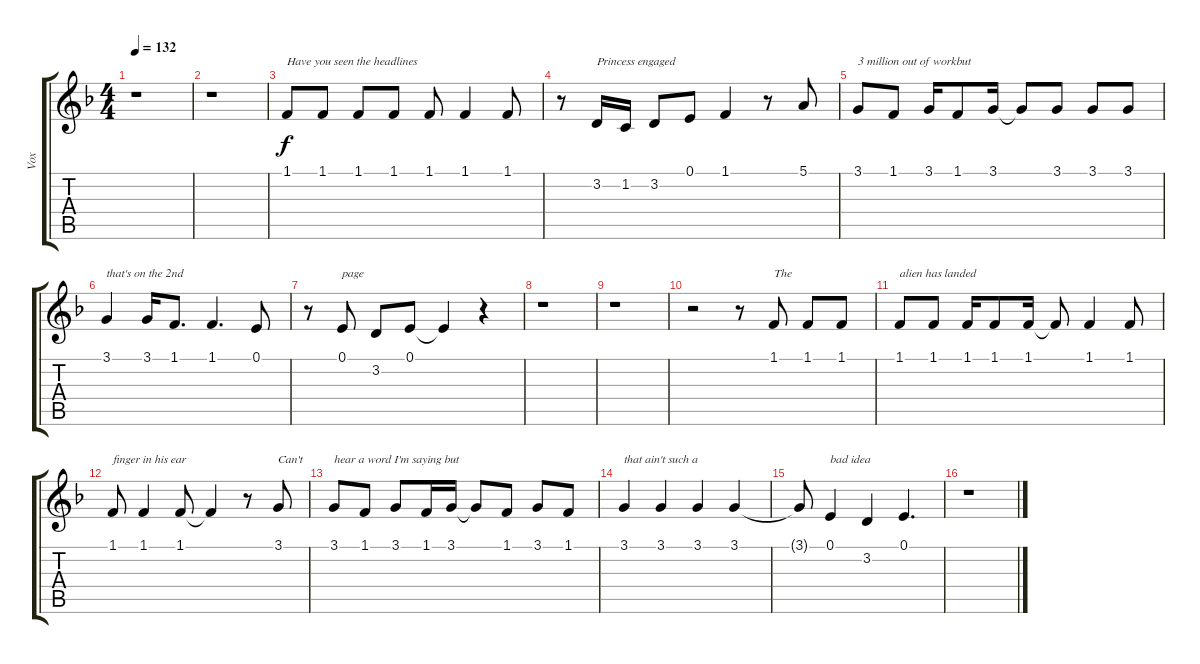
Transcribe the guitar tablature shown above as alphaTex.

\track ("Vox" "Vox") {instrument violin}
\staff {score tabs}
\tuning (E4 B3 G3 D3 A2 E2) {hide}
\ts (4 4)
\tempo 132
\clef g2
\ks dminor
r.1{dy mp} |
r.1 |
1.1.8{txt "Have you seen the headlines" dy f} 1.1.8 1.1.8 1.1.8 1.1.8 1.1.4 1.1.8 |
r.8 3.2.16{txt "Princess engaged"} 1.2.16 3.2.8 0.1.8 1.1.4 r.8 5.1.8 |
3.1.8{txt "3 million out of workbut"} 1.1.8 3.1.16 1.1.8 3.1.16 3.1{t}.8 3.1.8 3.1.8 3.1.8 |
3.1.4{txt "that's on the 2nd "} 3.1.16 1.1.8{d} 1.1.4{d} 0.1.8 |
r.8 0.1.8{txt "page"} 3.2.8 0.1.8 0.1{t}.4 r.4 |
r.1 |
r.1 |
r.2 r.8 1.1.8{txt "The"} 1.1.8 1.1.8 |
1.1.8{txt "alien has landed"} 1.1.8 1.1.16 1.1.8 1.1.16 1.1{t}.8 1.1.4 1.1.8 |
1.1.8{txt "finger in his ear"} 1.1.4 1.1.8 1.1{t}.4 r.8 3.1.8{txt "Can't"} |
3.1.8{txt "hear a word I'm saying but"} 1.1.8 3.1.8 1.1.16 3.1.16 3.1{t}.8 1.1.8 3.1.8 1.1.8 |
3.1.4{txt "that ain't such a"} 3.1.4 3.1.4 3.1.4 |
3.1{t}.8 0.1.4{txt "bad idea"} 3.2.4 0.1.4{d} |
r.1
